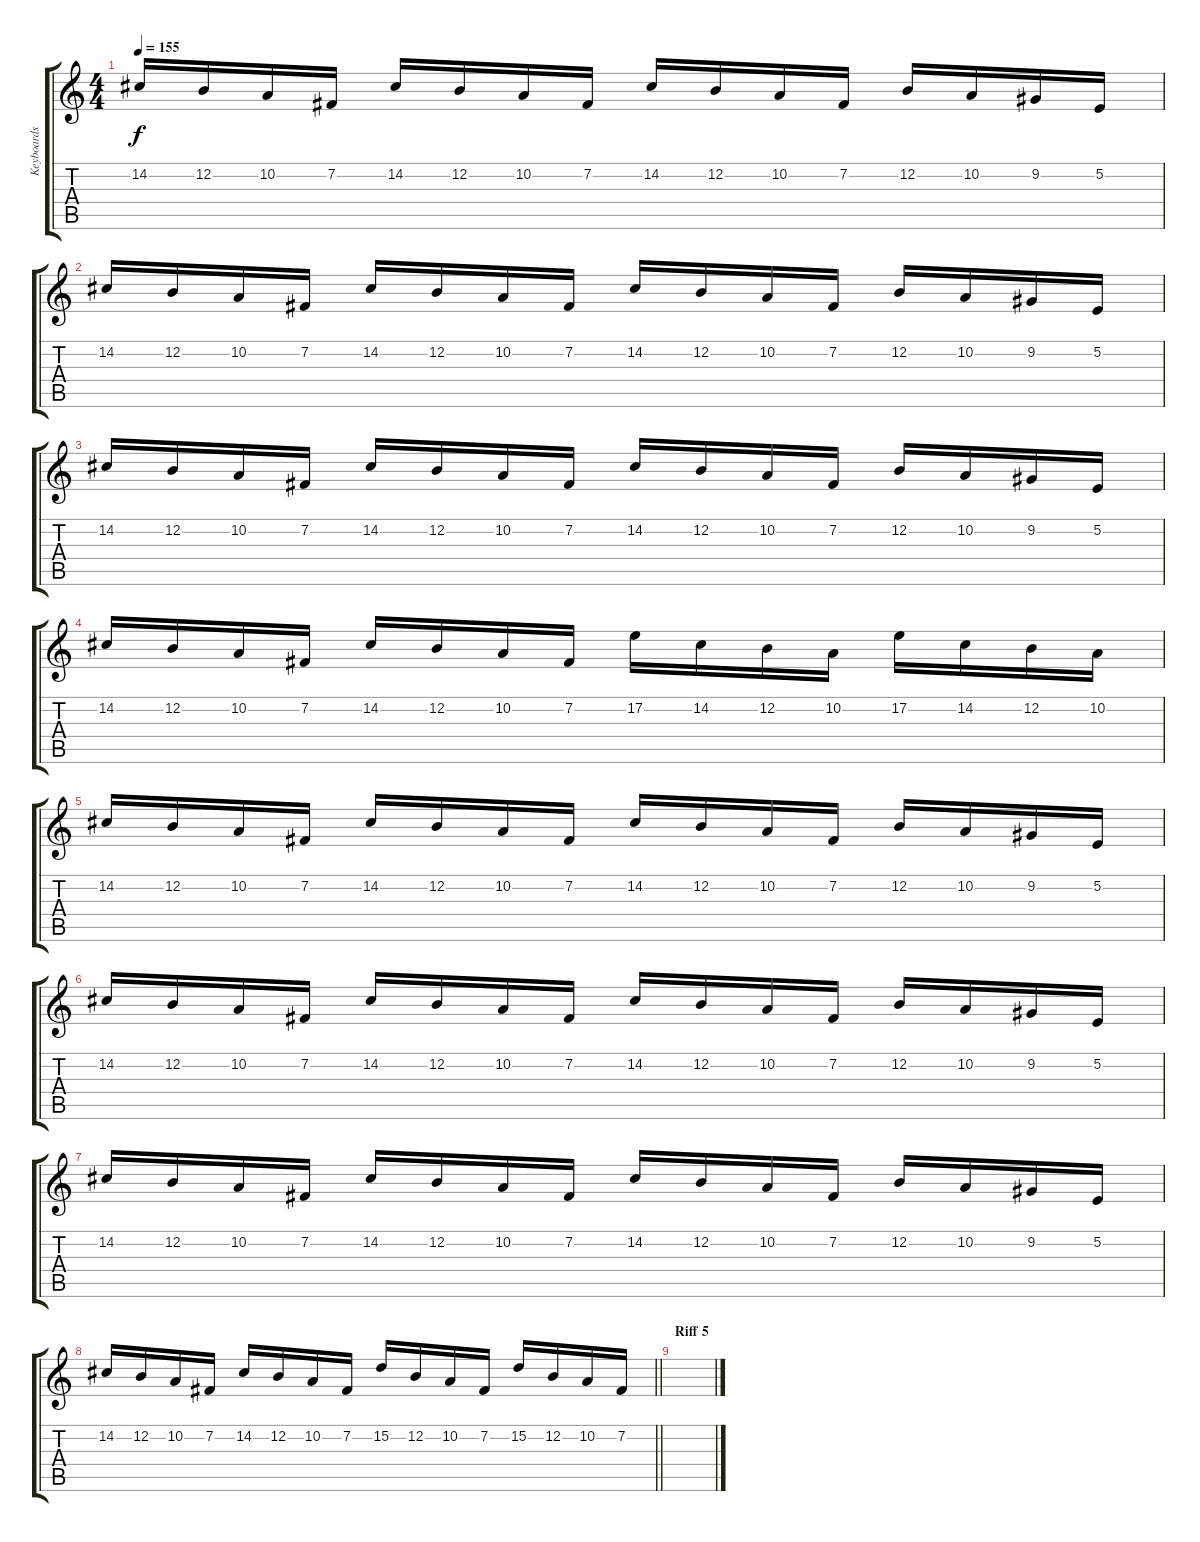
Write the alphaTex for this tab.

\track ("Keyboards" "Keyboards") {instrument pad1newage}
\staff {score tabs}
\tuning (E4 B3 G3 D3 A2 E2) {hide}
\ts (4 4)
\tempo 155
\clef g2
\ks c
14.2.16{dy f} 12.2.16 10.2.16 7.2.16 14.2.16 12.2.16 10.2.16 7.2.16 14.2.16 12.2.16 10.2.16 7.2.16 12.2.16 10.2.16 9.2.16 5.2.16 |
14.2.16 12.2.16 10.2.16 7.2.16 14.2.16 12.2.16 10.2.16 7.2.16 14.2.16 12.2.16 10.2.16 7.2.16 12.2.16 10.2.16 9.2.16 5.2.16 |
14.2.16 12.2.16 10.2.16 7.2.16 14.2.16 12.2.16 10.2.16 7.2.16 14.2.16 12.2.16 10.2.16 7.2.16 12.2.16 10.2.16 9.2.16 5.2.16 |
14.2.16 12.2.16 10.2.16 7.2.16 14.2.16 12.2.16 10.2.16 7.2.16 17.2.16 14.2.16 12.2.16 10.2.16 17.2.16 14.2.16 12.2.16 10.2.16 |
14.2.16 12.2.16 10.2.16 7.2.16 14.2.16 12.2.16 10.2.16 7.2.16 14.2.16 12.2.16 10.2.16 7.2.16 12.2.16 10.2.16 9.2.16 5.2.16 |
14.2.16 12.2.16 10.2.16 7.2.16 14.2.16 12.2.16 10.2.16 7.2.16 14.2.16 12.2.16 10.2.16 7.2.16 12.2.16 10.2.16 9.2.16 5.2.16 |
14.2.16 12.2.16 10.2.16 7.2.16 14.2.16 12.2.16 10.2.16 7.2.16 14.2.16 12.2.16 10.2.16 7.2.16 12.2.16 10.2.16 9.2.16 5.2.16 |
\barLineRight lightlight
14.2.16 12.2.16 10.2.16 7.2.16 14.2.16 12.2.16 10.2.16 7.2.16 15.2.16 12.2.16 10.2.16 7.2.16 15.2.16 12.2.16 10.2.16 7.2.16 |
\section ("" "Riff 5")
